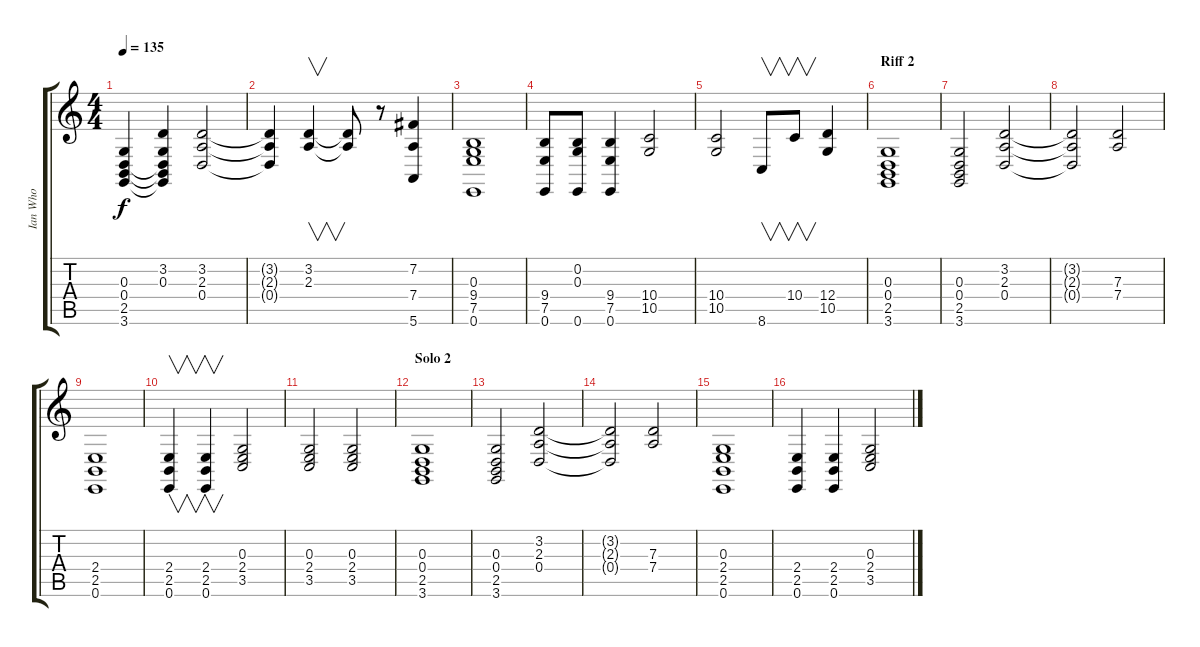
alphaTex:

\track ("Ian Who" "Ian Who") {instrument drawbarorgan}
\staff {score tabs}
\tuning (E4 B3 G3 D3 A2 E2) {hide}
\ts (4 4)
\tempo 135
\clef g2
\ks c
(0.3 0.4 2.5 3.6).4{dy f} (3.2 0.3 0.4{t} 2.5{t} 3.6{t}).4 (3.2 2.3 0.4).2 |
(3.2{t} 2.3{t} 0.4{t}).4 (3.2 2.3).4{v} (3.2{t} 2.3{t}).8 r.8 (7.2 7.4 5.6).4 |
(0.3 9.4 7.5 0.6).1 |
(9.4 7.5 0.6).8 (0.2 0.3 0.6).8 (9.4 7.5 0.6).4 (10.4 10.5).2 |
(10.4 10.5).2 8.6.8{v} 10.4.8{v} (12.4 10.5).4 |
\section ("" "Riff 2")
(0.3 0.4 2.5 3.6).1 |
(0.3 0.4 2.5 3.6).2 (3.2 2.3 0.4).2 |
(3.2{t} 2.3{t} 0.4{t}).2 (7.3 7.4).2 |
(2.4 2.5 0.6).1 |
(2.4 2.5 0.6).4{v} (2.4 2.5 0.6).4{v} (0.3 2.4 3.5).2 |
(0.3 2.4 3.5).2 (0.3 2.4 3.5).2 |
\section ("" "Solo 2")
(0.3 0.4 2.5 3.6).1 |
(0.3 0.4 2.5 3.6).2 (3.2 2.3 0.4).2 |
(3.2{t} 2.3{t} 0.4{t}).2 (7.3 7.4).2 |
(0.3 2.4 2.5 0.6).1 |
(2.4 2.5 0.6).4 (2.4 2.5 0.6).4 (0.3 2.4 3.5).2
